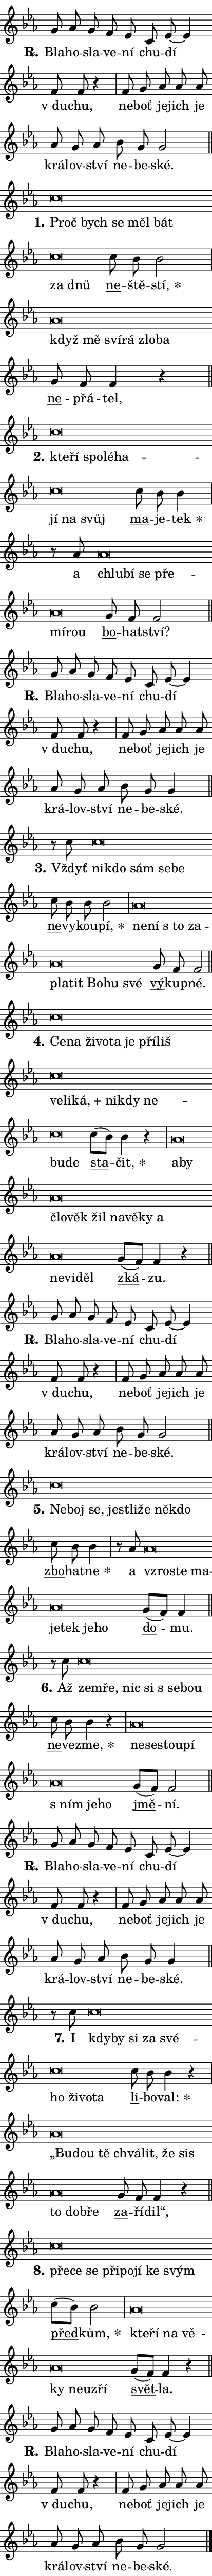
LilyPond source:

\version "2.22.1"
\header { tagline = "" }
\paper {
  indent = 0\cm
  top-margin = 0\cm
  right-margin = 0\cm
  bottom-margin = 0\cm
  left-margin = 0\cm
  paper-width = 7\cm
  page-breaking = #ly:one-page-breaking
  system-system-spacing.basic-distance = #11
  score-system-spacing.basic-distance = #11
  ragged-last = ##f
}


%% Author: Thomas Morley
%% https://lists.gnu.org/archive/html/lilypond-user/2020-05/msg00002.html
#(define (line-position grob)
"Returns position of @var[grob} in current system:
   @code{'start}, if at first time-step
   @code{'end}, if at last time-step
   @code{'middle} otherwise
"
  (let* ((col (ly:item-get-column grob))
         (ln (ly:grob-object col 'left-neighbor))
         (rn (ly:grob-object col 'right-neighbor))
         (col-to-check-left (if (ly:grob? ln) ln col))
         (col-to-check-right (if (ly:grob? rn) rn col))
         (break-dir-left
           (and
             (ly:grob-property col-to-check-left 'non-musical #f)
             (ly:item-break-dir col-to-check-left)))
         (break-dir-right
           (and
             (ly:grob-property col-to-check-right 'non-musical #f)
             (ly:item-break-dir col-to-check-right))))
        (cond ((eqv? 1 break-dir-left) 'start)
              ((eqv? -1 break-dir-right) 'end)
              (else 'middle))))

#(define (tranparent-at-line-position vctor)
  (lambda (grob)
  "Relying on @code{line-position} select the relevant enry from @var{vctor}.
Used to determine transparency,"
    (case (line-position grob)
      ((end) (not (vector-ref vctor 0)))
      ((middle) (not (vector-ref vctor 1)))
      ((start) (not (vector-ref vctor 2))))))

noteHeadBreakVisibility =
#(define-music-function (break-visibility)(vector?)
"Makes @code{NoteHead}s transparent relying on @var{break-visibility}"
#{
  \override NoteHead.transparent =
    #(tranparent-at-line-position break-visibility)
#})

#(define delete-ledgers-for-transparent-note-heads
  (lambda (grob)
    "Reads whether a @code{NoteHead} is transparent.
If so this @code{NoteHead} is removed from @code{'note-heads} from
@var{grob}, which is supposed to be @code{LedgerLineSpanner}.
As a result ledgers are not printed for this @code{NoteHead}"
    (let* ((nhds-array (ly:grob-object grob 'note-heads))
           (nhds-list
             (if (ly:grob-array? nhds-array)
                 (ly:grob-array->list nhds-array)
                 '()))
           ;; Relies on the transparent-property being done before
           ;; Staff.LedgerLineSpanner.after-line-breaking is executed.
           ;; This is fragile ...
           (to-keep
             (remove
               (lambda (nhd)
                 (ly:grob-property nhd 'transparent #f))
               nhds-list)))
      ;; TODO find a better method to iterate over grob-arrays, similiar
      ;; to filter/remove etc for lists
      ;; For now rebuilt from scratch
      (set! (ly:grob-object grob 'note-heads)  '())
      (for-each
        (lambda (nhd)
          (ly:pointer-group-interface::add-grob grob 'note-heads nhd))
        to-keep))))

hideNotes = {
  \noteHeadBreakVisibility #begin-of-line-visible
}
unHideNotes = {
  \noteHeadBreakVisibility #all-visible
}

% work-around for resetting accidentals
% https://lilypond.org/doc/v2.23/Documentation/notation/displaying-rhythms#unmetered-music
cadenzaMeasure = {
  \cadenzaOff
  \partial 1024 s1024
  \cadenzaOn
}

#(define-markup-command (accent layout props text) (markup?)
  "Underline accented syllable"
  (interpret-markup layout props
    #{\markup \override #'(offset . 4.3) \underline { #text }#}))

responsum = \markup \concat {
  "R" \hspace #-1.05 \path #0.1 #'((moveto 0 0.07) (lineto 0.9 0.8)) \hspace #0.05 "."
}

\layout {
    \context {
        \Staff
        \remove "Time_signature_engraver"
        \override LedgerLineSpanner.after-line-breaking = #delete-ledgers-for-transparent-note-heads
    }
    \context {
        \Voice {
            \override NoteHead.output-attributes = #'((class . "notehead"))
            \override Hairpin.height = #0.55
        }
    }
    \context {
        \Lyrics {
            \override StanzaNumber.output-attributes = #'((class . "stanzanumber"))
            \override LyricSpace.minimum-distance = #0.9
            \override LyricText.font-name = #"TeX Gyre Schola"
            \override LyricText.font-size = 1
            \override StanzaNumber.font-name = #"TeX Gyre Schola Bold"
            \override StanzaNumber.font-size = 1
        }
    }
}

% magnetic-lyrics.ily
%
%   written by
%     Jean Abou Samra <jean@abou-samra.fr>
%     Werner Lemberg <wl@gnu.org>
%
%   adapted by
%     Jiri Hon <jiri.hon@gmail.com>
%
% Version 2022-Apr-15

% https://www.mail-archive.com/lilypond-user@gnu.org/msg149350.html

#(define (Left_hyphen_pointer_engraver context)
   "Collect syllable-hyphen-syllable occurrences in lyrics and store
them in properties.  This engraver only looks to the left.  For
example, if the lyrics input is @code{foo -- bar}, it does the
following.

@itemize @bullet
@item
Set the @code{text} property of the @code{LyricHyphen} grob between
@q{foo} and @q{bar} to @code{foo}.

@item
Set the @code{left-hyphen} property of the @code{LyricText} grob with
text @q{foo} to the @code{LyricHyphen} grob between @q{foo} and
@q{bar}.
@end itemize

Use this auxiliary engraver in combination with the
@code{lyric-@/text::@/apply-@/magnetic-@/offset!} hook."
   (let ((hyphen #f)
         (text #f))
     (make-engraver
      (acknowledgers
       ((lyric-syllable-interface engraver grob source-engraver)
        (set! text grob)))
      (end-acknowledgers
       ((lyric-hyphen-interface engraver grob source-engraver)
        ;(when (not (grob::has-interface grob 'lyric-space-interface))
          (set! hyphen grob)));)
      ((stop-translation-timestep engraver)
       (when (and text hyphen)
         (ly:grob-set-object! text 'left-hyphen hyphen))
       (set! text #f)
       (set! hyphen #f)))))

#(define (lyric-text::apply-magnetic-offset! grob)
   "If the space between two syllables is less than the value in
property @code{LyricText@/.details@/.squash-threshold}, move the right
syllable to the left so that it gets concatenated with the left
syllable.

Use this function as a hook for
@code{LyricText@/.after-@/line-@/breaking} if the
@code{Left_@/hyphen_@/pointer_@/engraver} is active."
   (let ((hyphen (ly:grob-object grob 'left-hyphen #f)))
     (when hyphen
       (let ((left-text (ly:spanner-bound hyphen LEFT)))
         (when (grob::has-interface left-text 'lyric-syllable-interface)
           (let* ((common (ly:grob-common-refpoint grob left-text X))
                  (this-x-ext (ly:grob-extent grob common X))
                  (left-x-ext
                   (begin
                     ;; Trigger magnetism for left-text.
                     (ly:grob-property left-text 'after-line-breaking)
                     (ly:grob-extent left-text common X)))
                  ;; `delta` is the gap width between two syllables.
                  (delta (- (interval-start this-x-ext)
                            (interval-end left-x-ext)))
                  (details (ly:grob-property grob 'details))
                  (threshold (assoc-get 'squash-threshold details 0.2)))
             (when (< delta threshold)
               (let* (;; We have to manipulate the input text so that
                      ;; ligatures crossing syllable boundaries are not
                      ;; disabled.  For languages based on the Latin
                      ;; script this is essentially a beautification.
                      ;; However, for non-Western scripts it can be a
                      ;; necessity.
                      (lt (ly:grob-property left-text 'text))
                      (rt (ly:grob-property grob 'text))
                      (is-space (grob::has-interface hyphen 'lyric-space-interface))
                      (space (if is-space " " ""))
                      (space-markup (grob-interpret-markup grob " "))
                      (space-size (interval-length (ly:stencil-extent space-markup X)))
                      (extra-delta (if is-space space-size 0))
                      ;; Append new syllable.
                      (ltrt-space (if (and (string? lt) (string? rt))
                                (string-append lt space rt)
                                (make-concat-markup (list lt space rt))))
                      ;; Right-align `ltrt` to the right side.
                      (ltrt-space-markup (grob-interpret-markup
                               grob
                               (make-translate-markup
                                (cons (interval-length this-x-ext) 0)
                                (make-right-align-markup ltrt-space)))))
                 (begin
                   ;; Don't print `left-text`.
                   (ly:grob-set-property! left-text 'stencil #f)
                   ;; Set text and stencil (which holds all collected
                   ;; syllables so far) and shift it to the left.
                   (ly:grob-set-property! grob 'text ltrt-space)
                   (ly:grob-set-property! grob 'stencil ltrt-space-markup)
                   (ly:grob-translate-axis! grob (- (- delta extra-delta)) X))))))))))


#(define (lyric-hyphen::displace-bounds-first grob)
   ;; Make very sure this callback isn't triggered too early.
   (let ((left (ly:spanner-bound grob LEFT))
         (right (ly:spanner-bound grob RIGHT)))
     (ly:grob-property left 'after-line-breaking)
     (ly:grob-property right 'after-line-breaking)
     (ly:lyric-hyphen::print grob)))

squashThreshold = #0.4

\layout {
  \context {
    \Lyrics
    \consists #Left_hyphen_pointer_engraver
    \override LyricText.after-line-breaking =
      #lyric-text::apply-magnetic-offset!
    \override LyricHyphen.stencil = #lyric-hyphen::displace-bounds-first
    \override LyricText.details.squash-threshold = \squashThreshold
    \override LyricHyphen.minimum-distance = 0
    \override LyricHyphen.minimum-length = \squashThreshold
  }
}

squash = \override LyricText.details.squash-threshold = 9999
unSquash = \override LyricText.details.squash-threshold = \squashThreshold

left = \override LyricText.self-alignment-X = #LEFT
unLeft = \revert LyricText.self-alignment-X

starOffset = #(lambda (grob) 
                (let ((x_offset (ly:self-alignment-interface::aligned-on-x-parent grob)))
                  (if (= x_offset 0) 0 (+ x_offset 1.2))))

star = #(define-music-function (syllable)(string?)
"Append star separator at the end of a syllable"
#{
  \once \override LyricText.X-offset = #starOffset
  \lyricmode { \markup {
    #syllable
    \override #'((font-name . "TeX Gyre Schola Bold")) \hspace #0.2 \lower #0.65 \larger "*"
  } }
#})

starAccent = #(define-music-function (syllable)(string?)
"Append star separator at the end of a syllable and make accent"
#{
  \once \override LyricText.X-offset = #starOffset
  \lyricmode { \markup {
    \accent #syllable
    \override #'((font-name . "TeX Gyre Schola Bold")) \hspace #0.2 \lower #0.65 \larger "*"
  } }
#})

breath = #(define-music-function (syllable)(string?)
"Append breathing indicator at the end of a syllable"
#{
  \lyricmode { \markup { #syllable "+" } }
#})

optionalBreath = #(define-music-function (syllable)(string?)
"Append optional breathing indicator at the end of a syllable"
#{
  \lyricmode { \markup { #syllable "(+)" } }
#})


\score {
    <<
        \new Voice = "melody" { \cadenzaOn \key es \major \relative { g'8 as g f es \bar "" c es~ es4 \bar "" f8 f r4 \cadenzaMeasure \bar "|" f8 g \bar "" as as as \bar "" as g as \bar "" bes g g2 \cadenzaMeasure \bar "||" \break }
\relative { c''\breve*1/16 \hideNotes \breve*1/16 \bar "" \breve*1/16 \bar "" \breve*1/16 \bar "" \breve*1/16 \bar "" \breve*1/16 \breve*1/16 \bar "" \unHideNotes \bar "" c8 bes bes2 \cadenzaMeasure \bar "|" as\breve*1/16 \hideNotes \breve*1/16 \bar "" \breve*1/16 \bar "" \breve*1/16 \bar "" \breve*1/16 \breve*1/16 \bar "" \unHideNotes \bar "" g8 f f4 r \cadenzaMeasure \bar "||" \break }
\relative { c''\breve*1/16 \hideNotes \breve*1/16 \bar "" \breve*1/16 \bar "" \breve*1/16 \bar "" \breve*1/16 \bar "" \breve*1/16 \bar "" \breve*1/16 \breve*1/16 \bar "" \unHideNotes \bar "" c8 bes bes4 \cadenzaMeasure \bar "|" r8 as8 as\breve*1/16 \hideNotes \breve*1/16 \bar "" \breve*1/16 \bar "" \breve*1/16 \bar "" \breve*1/16 \breve*1/16 \bar "" \unHideNotes \bar "" g8 f f2 \cadenzaMeasure \bar "||" \break }
\relative { g'8 as g f es \bar "" c es~ es4 \bar "" f8 f r4 \cadenzaMeasure \bar "|" f8 g \bar "" as as as \bar "" as g as \bar "" bes g g4 \cadenzaMeasure \bar "||" \break }
\relative { r8 c''8 c\breve*1/16 \hideNotes \breve*1/16 \bar "" \breve*1/16 \bar "" \breve*1/16 \breve*1/16 \bar "" \unHideNotes \bar "" c8 bes bes bes2 \cadenzaMeasure \bar "|" as\breve*1/16 \hideNotes \breve*1/16 \bar "" \breve*1/16 \bar "" \breve*1/16 \bar "" \breve*1/16 \bar "" \breve*1/16 \bar "" \breve*1/16 \bar "" \breve*1/16 \breve*1/16 \bar "" \unHideNotes \bar "" g8 f f2 \cadenzaMeasure \bar "||" \break }
\relative { c''\breve*1/16 \hideNotes \breve*1/16 \bar "" \breve*1/16 \bar "" \breve*1/16 \bar "" \breve*1/16 \bar "" \breve*1/16 \bar "" \breve*1/16 \bar "" \breve*1/16 \bar "" \breve*1/16 \bar "" \breve*1/16 \bar "" \breve*1/16 \bar "" \breve*1/16 \bar "" \breve*1/16 \bar "" \breve*1/16 \bar "" \breve*1/16 \breve*1/16 \bar "" \unHideNotes \bar "" c8[( bes)] bes4 r \cadenzaMeasure \bar "|" as\breve*1/16 \hideNotes \breve*1/16 \bar "" \breve*1/16 \bar "" \breve*1/16 \bar "" \breve*1/16 \bar "" \breve*1/16 \bar "" \breve*1/16 \bar "" \breve*1/16 \bar "" \breve*1/16 \bar "" \breve*1/16 \bar "" \breve*1/16 \breve*1/16 \bar "" \unHideNotes \bar "" g8[( f)] f4 r \cadenzaMeasure \bar "||" \break }
\relative { g'8 as g f es \bar "" c es~ es4 \bar "" f8 f r4 \cadenzaMeasure \bar "|" f8 g \bar "" as as as \bar "" as g as \bar "" bes g g2 \cadenzaMeasure \bar "||" \break }
\relative { c''\breve*1/16 \hideNotes \breve*1/16 \bar "" \breve*1/16 \bar "" \breve*1/16 \bar "" \breve*1/16 \bar "" \breve*1/16 \bar "" \breve*1/16 \breve*1/16 \bar "" \unHideNotes \bar "" c8 bes bes4 \cadenzaMeasure \bar "|" r8 as8 as\breve*1/16 \hideNotes \breve*1/16 \bar "" \breve*1/16 \bar "" \breve*1/16 \bar "" \breve*1/16 \bar "" \breve*1/16 \breve*1/16 \bar "" \unHideNotes \bar "" g8[( f)] f4 \cadenzaMeasure \bar "||" \break }
\relative { r8 c''8 c\breve*1/16 \hideNotes \breve*1/16 \bar "" \breve*1/16 \bar "" \breve*1/16 \bar "" \breve*1/16 \breve*1/16 \bar "" \unHideNotes \bar "" c8 bes bes4 r \cadenzaMeasure \bar "|" as\breve*1/16 \hideNotes \breve*1/16 \bar "" \breve*1/16 \bar "" \breve*1/16 \bar "" \breve*1/16 \bar "" \breve*1/16 \breve*1/16 \bar "" \unHideNotes \bar "" g8[( f)] f2 \cadenzaMeasure \bar "||" \break }
\relative { g'8 as g f es \bar "" c es~ es4 \bar "" f8 f r4 \cadenzaMeasure \bar "|" f8 g \bar "" as as as \bar "" as g as \bar "" bes g g4 \cadenzaMeasure \bar "||" \break }
\relative { r8 c''8 c\breve*1/16 \hideNotes \breve*1/16 \bar "" \breve*1/16 \bar "" \breve*1/16 \bar "" \breve*1/16 \bar "" \breve*1/16 \bar "" \breve*1/16 \bar "" \breve*1/16 \breve*1/16 \bar "" \unHideNotes \bar "" c8 bes bes4 r \cadenzaMeasure \bar "|" as\breve*1/16 \hideNotes \breve*1/16 \bar "" \breve*1/16 \bar "" \breve*1/16 \bar "" \breve*1/16 \bar "" \breve*1/16 \bar "" \breve*1/16 \bar "" \breve*1/16 \bar "" \breve*1/16 \breve*1/16 \bar "" \unHideNotes \bar "" g8 f f4 r \cadenzaMeasure \bar "||" \break }
\relative { c''\breve*1/16 \hideNotes \breve*1/16 \bar "" \breve*1/16 \bar "" \breve*1/16 \bar "" \breve*1/16 \bar "" \breve*1/16 \bar "" \breve*1/16 \breve*1/16 \bar "" \unHideNotes \bar "" c8[( bes)] bes2 \cadenzaMeasure \bar "|" as\breve*1/16 \hideNotes \breve*1/16 \bar "" \breve*1/16 \bar "" \breve*1/16 \bar "" \breve*1/16 \bar "" \breve*1/16 \bar "" \breve*1/16 \breve*1/16 \bar "" \unHideNotes \bar "" g8[( f)] f4 r \cadenzaMeasure \bar "||" \break }
\relative { g'8 as g f es \bar "" c es~ es4 \bar "" f8 f r4 \cadenzaMeasure \bar "|" f8 g \bar "" as as as \bar "" as g as \bar "" bes g g2 \cadenzaMeasure \bar "||" \break } \bar "|." }
        \new Lyrics \lyricsto "melody" { \lyricmode { \set stanza = \responsum
Bla -- ho -- sla -- ve -- ní chu -- dí "v du" -- chu, ne -- boť je -- jich je krá -- lov -- ství ne -- be -- ské.
\set stanza = "1."
\left Proč \squash bych se měl bát za dnů \unLeft \unSquash \markup \accent ne -- ště -- \star stí, \left když \squash mě sví -- rá zlo -- ba \unLeft \unSquash \markup \accent ne -- přá -- tel,
\set stanza = "2."
\left kte -- \squash ří spo -- lé -- ha -- jí na svůj \unLeft \unSquash \markup \accent ma -- je -- \star tek a \left chlu -- \squash bí se pře -- mí -- rou \unLeft \unSquash \markup \accent bo -- hat -- ství?
\set stanza = \responsum
Bla -- ho -- sla -- ve -- ní chu -- dí "v du" -- chu, ne -- boť je -- jich je krá -- lov -- ství ne -- be -- ské.
\set stanza = "3."
Vždyť \left ni -- \squash kdo sám se -- be \unLeft \unSquash \markup \accent ne -- vy -- kou -- \star pí, \left ne -- \squash ní "s to" za -- pla -- tit Bo -- hu své \unLeft \unSquash \markup \accent vý -- kup -- né.
\set stanza = "4."
\left Ce -- \squash na ži -- vo -- ta je pří -- liš ve -- li -- \breath "ká," ni -- kdy ne -- bu -- de \unLeft \unSquash \markup \accent sta -- \star čit, \left a -- \squash by člo -- věk žil na -- vě -- ky a ne -- vi -- děl \unLeft \unSquash \markup \accent zká -- zu.
\set stanza = \responsum
Bla -- ho -- sla -- ve -- ní chu -- dí "v du" -- chu, ne -- boť je -- jich je krá -- lov -- ství ne -- be -- ské.
\set stanza = "5."
\left Ne -- \squash boj se, je -- stli -- že ně -- kdo \unLeft \unSquash \markup \accent zbo -- hat -- \star ne a \left vzro -- \squash ste ma -- je -- tek je -- ho \unLeft \unSquash \markup \accent do -- mu.
\set stanza = "6."
Až \left ze -- \squash mře, nic si "s se" -- bou \unLeft \unSquash \markup \accent ne -- ve -- \star zme, \left ne -- \squash se -- stou -- pí "s ním" je -- ho \unLeft \unSquash \markup \accent jmě -- ní.
\set stanza = \responsum
Bla -- ho -- sla -- ve -- ní chu -- dí "v du" -- chu, ne -- boť je -- jich je krá -- lov -- ství ne -- be -- ské.
\set stanza = "7."
I \left kdy -- \squash by si za své -- ho ži -- vo -- ta \unLeft \unSquash \markup \accent li -- bo -- \star val: \left „Bu -- \squash dou tě chvá -- lit, že sis to dob -- ře \unLeft \unSquash \markup \accent za -- ří -- dil“,
\set stanza = "8."
\left pře -- \squash ce se při -- po -- jí ke svým \unLeft \unSquash \markup \accent před -- \star kům, \left kte -- \squash ří na vě -- ky ne -- u -- zří \unLeft \unSquash \markup \accent svět -- la.
\set stanza = \responsum
Bla -- ho -- sla -- ve -- ní chu -- dí "v du" -- chu, ne -- boť je -- jich je krá -- lov -- ství ne -- be -- ské. } }
    >>
    \layout {}
}
